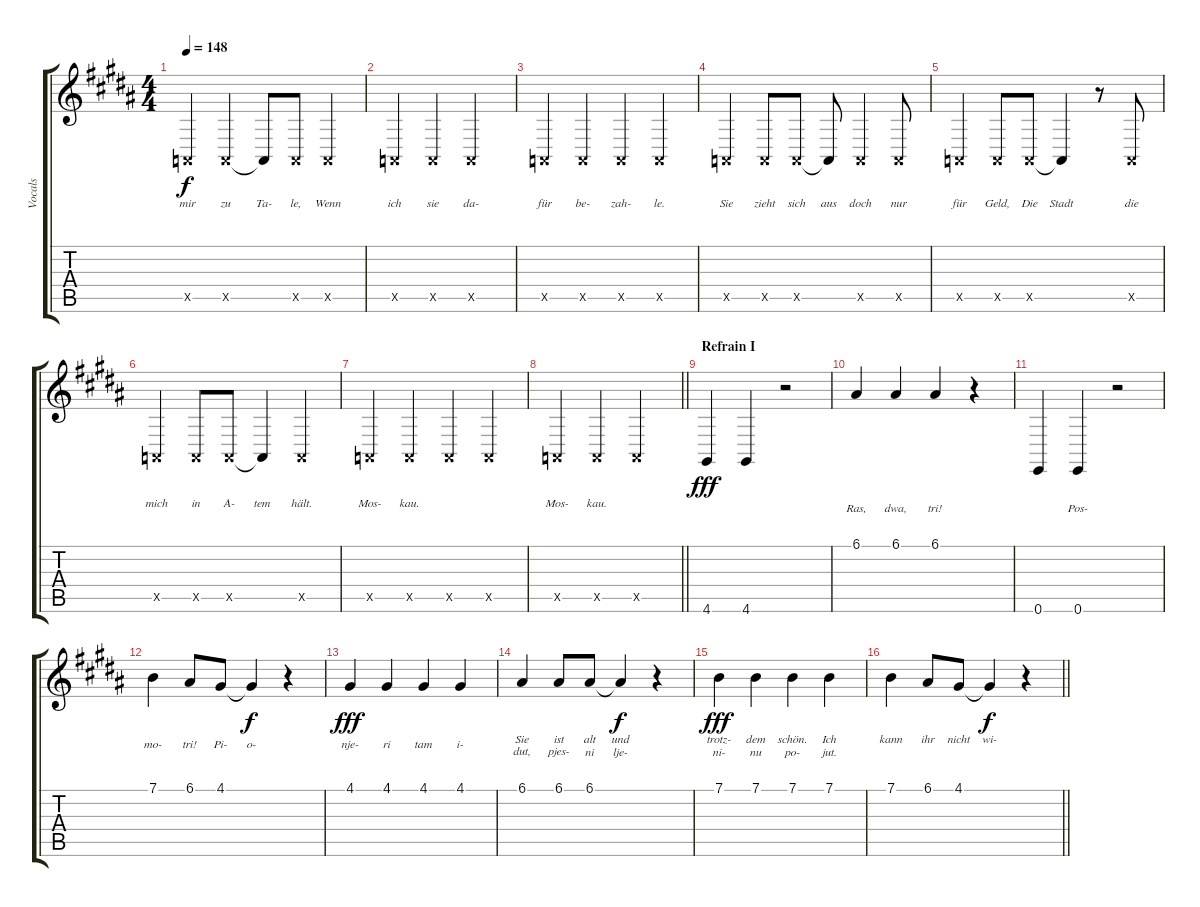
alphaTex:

\track ("Vocals" "Vocals") {instrument lead6voice}
\staff {score tabs}
\tuning (E4 B3 G3 D3 A2 E2) {hide}
\ts (4 4)
\tempo 148
\clef g2
\ks b
0.5{x}.4{lyrics (0 "mir") lyrics (1 "") lyrics (2 "") lyrics (3 "") lyrics (4 "") dy f} 0.5{x}.4{lyrics (0 "zu") lyrics (1 "") lyrics (2 "") lyrics (3 "") lyrics (4 "")} 0.5{t}.8{lyrics (0 "Ta-") lyrics (1 "") lyrics (2 "") lyrics (3 "") lyrics (4 "")} 0.5{x}.8{lyrics (0 "le,") lyrics (1 "") lyrics (2 "") lyrics (3 "") lyrics (4 "")} 0.5{x}.4{lyrics (0 "Wenn") lyrics (1 "") lyrics (2 "") lyrics (3 "") lyrics (4 "")} |
0.5{x}.4{lyrics (0 "ich") lyrics (1 "") lyrics (2 "") lyrics (3 "") lyrics (4 "")} 0.5{x}.4{lyrics (0 "sie") lyrics (1 "") lyrics (2 "") lyrics (3 "") lyrics (4 "")} 0.5{x}.2{lyrics (0 "da-") lyrics (1 "") lyrics (2 "") lyrics (3 "") lyrics (4 "")} |
0.5{x}.4{lyrics (0 "für") lyrics (1 "") lyrics (2 "") lyrics (3 "") lyrics (4 "")} 0.5{x}.4{lyrics (0 "be-") lyrics (1 "") lyrics (2 "") lyrics (3 "") lyrics (4 "")} 0.5{x}.4{lyrics (0 "zah-") lyrics (1 "") lyrics (2 "") lyrics (3 "") lyrics (4 "")} 0.5{x}.4{lyrics (0 "le.") lyrics (1 "") lyrics (2 "") lyrics (3 "") lyrics (4 "")} |
0.5{x}.4{lyrics (0 "Sie") lyrics (1 "") lyrics (2 "") lyrics (3 "") lyrics (4 "")} 0.5{x}.8{lyrics (0 "zieht") lyrics (1 "") lyrics (2 "") lyrics (3 "") lyrics (4 "")} 0.5{x}.8{lyrics (0 "sich") lyrics (1 "") lyrics (2 "") lyrics (3 "") lyrics (4 "")} 0.5{t}.8{lyrics (0 "aus") lyrics (1 "") lyrics (2 "") lyrics (3 "") lyrics (4 "")} 0.5{x}.4{lyrics (0 "doch") lyrics (1 "") lyrics (2 "") lyrics (3 "") lyrics (4 "")} 0.5{x}.8{lyrics (0 "nur") lyrics (1 "") lyrics (2 "") lyrics (3 "") lyrics (4 "")} |
0.5{x}.4{lyrics (0 "für") lyrics (1 "") lyrics (2 "") lyrics (3 "") lyrics (4 "")} 0.5{x}.8{lyrics (0 "Geld,") lyrics (1 "") lyrics (2 "") lyrics (3 "") lyrics (4 "")} 0.5{x}.8{lyrics (0 "Die") lyrics (1 "") lyrics (2 "") lyrics (3 "") lyrics (4 "")} 0.5{t}.4{lyrics (0 "Stadt") lyrics (1 "") lyrics (2 "") lyrics (3 "") lyrics (4 "")} r.8 0.5{x}.8{lyrics (0 "die") lyrics (1 "") lyrics (2 "") lyrics (3 "") lyrics (4 "")} |
0.5{x}.4{lyrics (0 "mich") lyrics (1 "") lyrics (2 "") lyrics (3 "") lyrics (4 "")} 0.5{x}.8{lyrics (0 "in") lyrics (1 "") lyrics (2 "") lyrics (3 "") lyrics (4 "")} 0.5{x}.8{lyrics (0 "A-") lyrics (1 "") lyrics (2 "") lyrics (3 "") lyrics (4 "")} 0.5{t}.4{lyrics (0 "tem") lyrics (1 "") lyrics (2 "") lyrics (3 "") lyrics (4 "")} 0.5{x}.4{lyrics (0 "hält.") lyrics (1 "") lyrics (2 "") lyrics (3 "") lyrics (4 "")} |
0.5{x}.4{lyrics (0 "Mos-") lyrics (1 "") lyrics (2 "") lyrics (3 "") lyrics (4 "")} 0.5{x}.4{lyrics (0 "kau.") lyrics (1 "") lyrics (2 "") lyrics (3 "") lyrics (4 "")} 0.5{x}.4{lyrics (0 "") lyrics (1 "") lyrics (2 "") lyrics (3 "") lyrics (4 "")} 0.5{x}.4{lyrics (0 "") lyrics (1 "") lyrics (2 "") lyrics (3 "") lyrics (4 "")} |
\barLineRight lightlight
0.5{x}.4{lyrics (0 "Mos-") lyrics (1 "") lyrics (2 "") lyrics (3 "") lyrics (4 "")} 0.5{x}.4{lyrics (0 "kau.") lyrics (1 "") lyrics (2 "") lyrics (3 "") lyrics (4 "")} 0.5{x}.2{lyrics (0 "") lyrics (1 "") lyrics (2 "") lyrics (3 "") lyrics (4 "")} |
\section ("" "Refrain I")
4.6.4{lyrics (0 "") lyrics (1 "") lyrics (2 "") lyrics (3 "") lyrics (4 "") dy fff} 4.6.4{lyrics (0 "") lyrics (1 "") lyrics (2 "") lyrics (3 "") lyrics (4 "")} r.2 |
6.1.4{lyrics (0 "") lyrics (1 "Ras,") lyrics (2 "") lyrics (3 "") lyrics (4 "")} 6.1.4{lyrics (0 "") lyrics (1 "dwa,") lyrics (2 "") lyrics (3 "") lyrics (4 "")} 6.1.4{lyrics (0 "") lyrics (1 "tri!") lyrics (2 "") lyrics (3 "") lyrics (4 "")} r.4 |
0.6.4{lyrics (0 "") lyrics (1 "") lyrics (2 "") lyrics (3 "") lyrics (4 "")} 0.6.4{lyrics (0 "") lyrics (1 "Pos-") lyrics (2 "") lyrics (3 "") lyrics (4 "")} r.2 |
7.1.4{lyrics (0 "") lyrics (1 "mo-") lyrics (2 "") lyrics (3 "") lyrics (4 "")} 6.1.8{lyrics (0 "") lyrics (1 "tri!") lyrics (2 "") lyrics (3 "") lyrics (4 "")} 4.1.8{lyrics (0 "") lyrics (1 "Pi-") lyrics (2 "") lyrics (3 "") lyrics (4 "")} 4.1{t}.4{lyrics (0 "") lyrics (1 "o-") lyrics (2 "") lyrics (3 "") lyrics (4 "") dy f} r.4 |
4.1.4{lyrics (0 "") lyrics (1 "nje-") lyrics (2 "") lyrics (3 "") lyrics (4 "") dy fff} 4.1.4{lyrics (0 "") lyrics (1 "ri") lyrics (2 "") lyrics (3 "") lyrics (4 "")} 4.1.4{lyrics (0 "") lyrics (1 "tam") lyrics (2 "") lyrics (3 "") lyrics (4 "")} 4.1.4{lyrics (0 "") lyrics (1 "i-") lyrics (2 "") lyrics (3 "") lyrics (4 "")} |
6.1.4{lyrics (0 "Sie") lyrics (1 "dut,") lyrics (2 "") lyrics (3 "") lyrics (4 "")} 6.1.8{lyrics (0 "ist") lyrics (1 "pjes-") lyrics (2 "") lyrics (3 "") lyrics (4 "")} 6.1.8{lyrics (0 "alt") lyrics (1 "ni") lyrics (2 "") lyrics (3 "") lyrics (4 "")} 6.1{t}.4{lyrics (0 "und") lyrics (1 "lje-") lyrics (2 "") lyrics (3 "") lyrics (4 "") dy f} r.4 |
7.1.4{lyrics (0 "trotz-") lyrics (1 "ni-") lyrics (2 "") lyrics (3 "") lyrics (4 "") dy fff} 7.1.4{lyrics (0 "dem") lyrics (1 "nu") lyrics (2 "") lyrics (3 "") lyrics (4 "")} 7.1.4{lyrics (0 "schön.") lyrics (1 "po-") lyrics (2 "") lyrics (3 "") lyrics (4 "")} 7.1.4{lyrics (0 "Ich") lyrics (1 "jut.") lyrics (2 "") lyrics (3 "") lyrics (4 "")} |
\barLineRight lightlight
7.1.4{lyrics (0 "kann") lyrics (1 "") lyrics (2 "") lyrics (3 "") lyrics (4 "")} 6.1.8{lyrics (0 "ihr") lyrics (1 "") lyrics (2 "") lyrics (3 "") lyrics (4 "")} 4.1.8{lyrics (0 "nicht") lyrics (1 "") lyrics (2 "") lyrics (3 "") lyrics (4 "")} 4.1{t}.4{lyrics (0 "wi-") lyrics (1 "") lyrics (2 "") lyrics (3 "") lyrics (4 "") dy f} r.4
